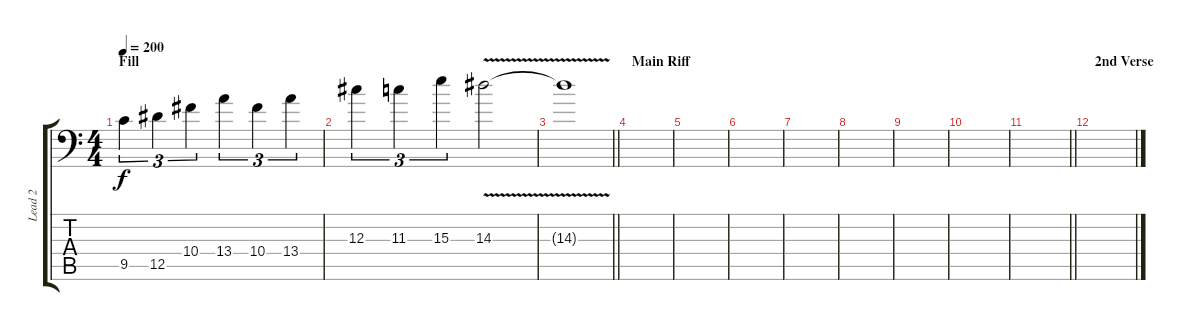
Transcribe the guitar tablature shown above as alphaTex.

\track ("Lead 2" "Lead 2") {instrument overdrivenguitar}
\staff {score tabs}
\tuning (Bb3 F3 Db3 Ab2 Eb2 Bb1) {hide}
\ts (4 4)
\section ("" "Fill")
\tempo 200
\clef f4
\ks c
9.5.4{tu (3 2) dy f} 12.5.4{tu (3 2)} 10.4.4{tu (3 2)} 13.4.4{tu (3 2)} 10.4.4{tu (3 2)} 13.4.4{tu (3 2)} |
12.3.4{tu (3 2)} 11.3.4{tu (3 2)} 15.3.4{tu (3 2)} 14.3{v}.2 |
\barLineRight lightlight
14.3{t}.1 |
\section ("" "Main Riff")
|
|
|
|
|
|
|
\barLineRight lightlight
|
\section ("" "2nd Verse")
